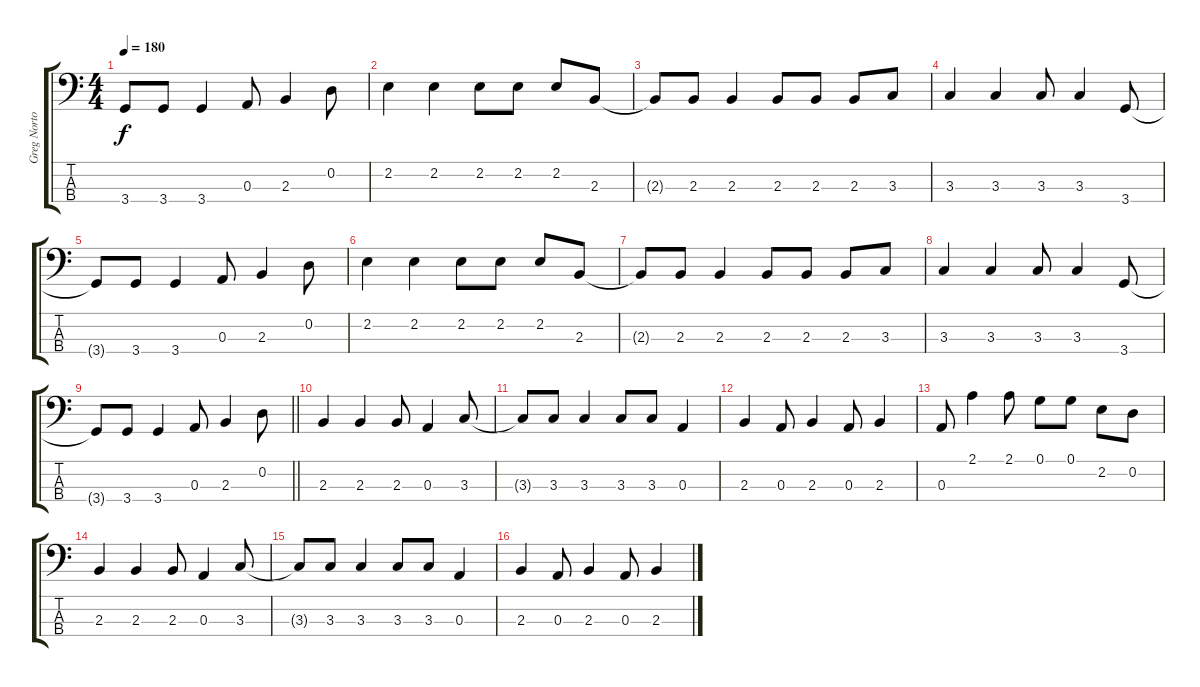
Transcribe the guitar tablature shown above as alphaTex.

\track ("Greg Norton - Bass" "Greg Norto") {instrument electricbasspick}
\staff {score tabs}
\tuning (G2 D2 A1 E1) {hide}
\ts (4 4)
\tempo 180
\clef f4
\ks c
3.4{t}.8{dy f} 3.4.8 3.4.4 0.3.8 2.3.4 0.2.8 |
2.2.4 2.2.4 2.2.8 2.2.8 2.2.8 2.3.8 |
2.3{t}.8 2.3.8 2.3.4 2.3.8 2.3.8 2.3.8 3.3.8 |
3.3.4 3.3.4 3.3.8 3.3.4 3.4.8 |
3.4{t}.8 3.4.8 3.4.4 0.3.8 2.3.4 0.2.8 |
2.2.4 2.2.4 2.2.8 2.2.8 2.2.8 2.3.8 |
2.3{t}.8 2.3.8 2.3.4 2.3.8 2.3.8 2.3.8 3.3.8 |
3.3.4 3.3.4 3.3.8 3.3.4 3.4.8 |
\barLineRight lightlight
3.4{t}.8 3.4.8 3.4.4 0.3.8 2.3.4 0.2.8 |
2.3.4 2.3.4 2.3.8 0.3.4 3.3.8 |
3.3{t}.8 3.3.8 3.3.4 3.3.8 3.3.8 0.3.4 |
2.3.4 0.3.8 2.3.4 0.3.8 2.3.4 |
0.3.8 2.1.4 2.1.8 0.1.8 0.1.8 2.2.8 0.2.8 |
2.3.4 2.3.4 2.3.8 0.3.4 3.3.8 |
3.3{t}.8 3.3.8 3.3.4 3.3.8 3.3.8 0.3.4 |
2.3.4 0.3.8 2.3.4 0.3.8 2.3.4
